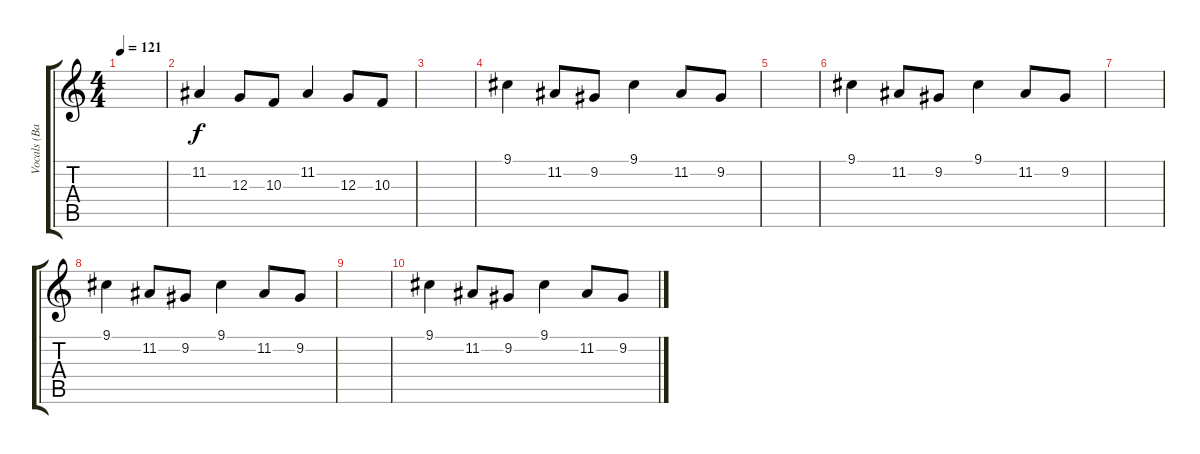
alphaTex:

\track ("Vocals (Backup)" "Vocals (Ba") {instrument altosax}
\staff {score tabs}
\tuning (E4 B3 G3 D3 A2 E2) {hide}
\ts (4 4)
\tempo 121
\clef g2
\ks c
|
11.2.4 12.3.8 10.3.8 11.2.4 12.3.8 10.3.8 |
|
9.1.4 11.2.8 9.2.8 9.1.4 11.2.8 9.2.8 |
|
9.1.4 11.2.8 9.2.8 9.1.4 11.2.8 9.2.8 |
|
9.1.4 11.2.8 9.2.8 9.1.4 11.2.8 9.2.8 |
|
9.1.4 11.2.8 9.2.8 9.1.4 11.2.8 9.2.8
